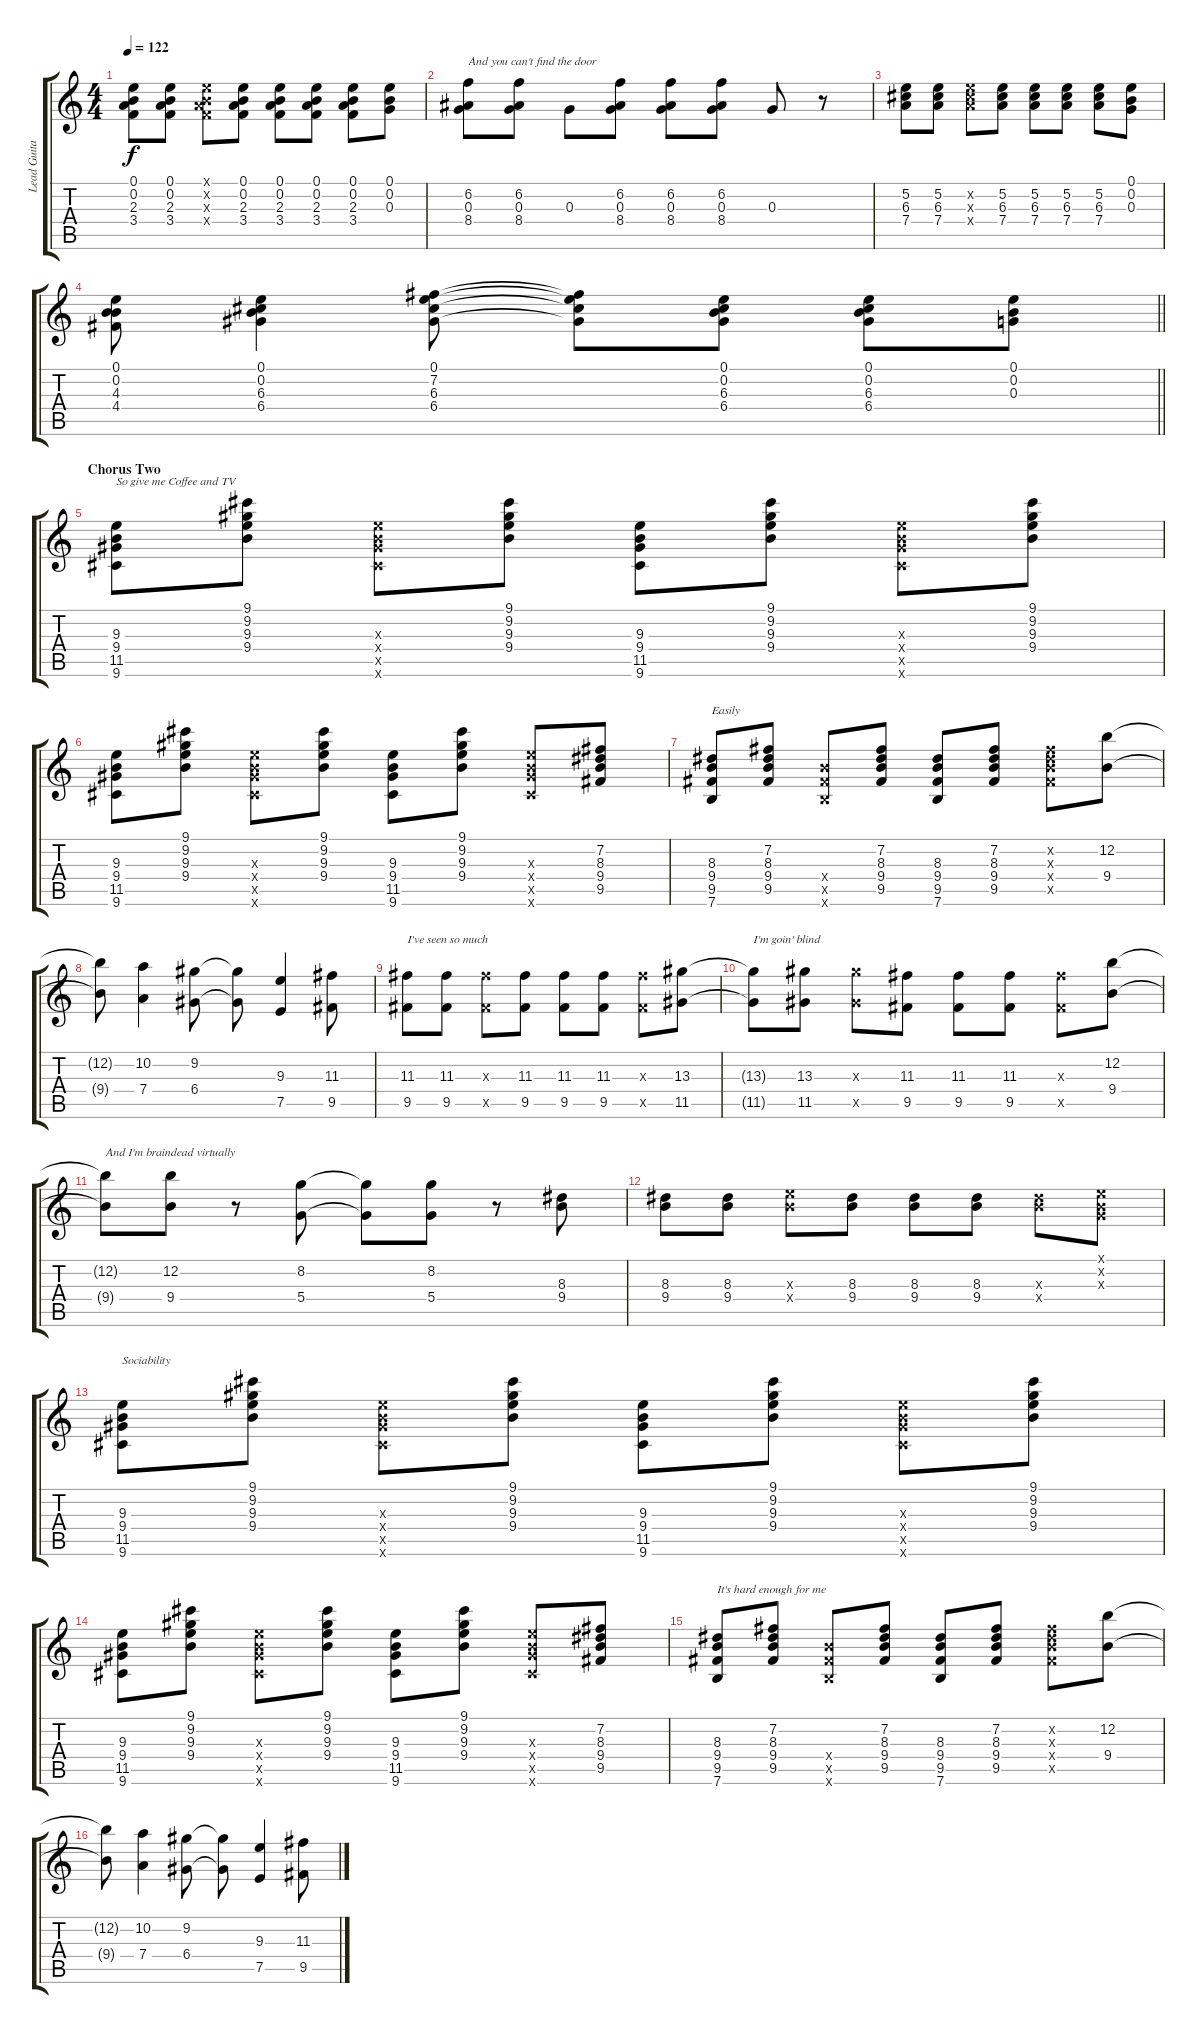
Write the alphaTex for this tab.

\track ("Lead Guitar" "Lead Guita") {instrument electricguitarclean}
\staff {score tabs}
\tuning (E4 B3 G3 D3 A2 E2) {hide}
\ts (4 4)
\tempo 122
\clef g2
\ks c
(0.1 0.2 2.3 3.4).8{dy f} (0.1 0.2 2.3 3.4).8 (0.1{x} 0.2{x} 2.3{x} 3.4{x}).8 (0.1 0.2 2.3 3.4).8 (0.1 0.2 2.3 3.4).8 (0.1 0.2 2.3 3.4).8 (0.1 0.2 2.3 3.4).8 (0.1 0.2 0.3).8 |
(6.2 0.3 8.4).8{txt "And you can't find the door"} (6.2 0.3 8.4).8 0.3.8 (6.2 0.3 8.4).8 (6.2 0.3 8.4).8 (6.2 0.3 8.4).8 0.3.8 r.8 |
(5.2 6.3 7.4).8 (5.2 6.3 7.4).8 (5.2{x} 6.3{x} 7.4{x}).8 (5.2 6.3 7.4).8 (5.2 6.3 7.4).8 (5.2 6.3 7.4).8 (5.2 6.3 7.4).8 (0.1 0.2 0.3).8 |
\barLineRight lightlight
(0.1 0.2 4.3 4.4).8 (0.1 0.2 6.3 6.4).4 (0.1 7.2 6.3 6.4).8 (0.1{t} 7.2{t} 6.3{t} 6.4{t}).8 (0.1 0.2 6.3 6.4).8 (0.1 0.2 6.3 6.4).8 (0.1 0.2 0.3).8 |
\section ("" "Chorus Two")
(9.3 9.4 11.5 9.6).8{txt "So give me Coffee and TV"} (9.1 9.2 9.3 9.4).8 (9.3{x} 9.4{x} 11.5{x} 9.6{x}).8 (9.1 9.2 9.3 9.4).8 (9.3 9.4 11.5 9.6).8 (9.1 9.2 9.3 9.4).8 (9.3{x} 9.4{x} 11.5{x} 9.6{x}).8 (9.1 9.2 9.3 9.4).8 |
(9.3 9.4 11.5 9.6).8 (9.1 9.2 9.3 9.4).8 (9.3{x} 9.4{x} 11.5{x} 9.6{x}).8 (9.1 9.2 9.3 9.4).8 (9.3 9.4 11.5 9.6).8 (9.1 9.2 9.3 9.4).8 (9.3{x} 9.4{x} 11.5{x} 9.6{x}).8 (7.2 8.3 9.4 9.5).8 |
(8.3 9.4 9.5 7.6).8{txt "Easily"} (7.2 8.3 9.4 9.5).8 (9.4{x} 9.5{x} 7.6{x}).8 (7.2 8.3 9.4 9.5).8 (8.3 9.4 9.5 7.6).8 (7.2 8.3 9.4 9.5).8 (7.2{x} 8.3{x} 9.4{x} 9.5{x}).8 (12.2 9.4).8 |
(12.2{t} 9.4{t}).8 (10.2 7.4).4 (9.2 6.4).8 (9.2{t} 6.4{t}).8 (9.3 7.5).4 (11.3 9.5).8 |
(11.3 9.5).8{txt "I've seen so much"} (11.3 9.5).8 (11.3{x} 9.5{x}).8 (11.3 9.5).8 (11.3 9.5).8 (11.3 9.5).8 (11.3{x} 9.5{x}).8 (13.3 11.5).8 |
(13.3{t} 11.5{t}).8{txt "I'm goin' blind"} (13.3 11.5).8 (13.3{x} 11.5{x}).8 (11.3 9.5).8 (11.3 9.5).8 (11.3 9.5).8 (11.3{x} 9.5{x}).8 (12.2 9.4).8 |
(12.2{t} 9.4{t}).8{txt "And I'm braindead virtually"} (12.2 9.4).8 r.8 (8.2 5.4).8 (8.2{t} 5.4{t}).8 (8.2 5.4).8 r.8 (8.3 9.4).8 |
(8.3 9.4).8 (8.3 9.4).8 (9.3{x} 9.4{x}).8 (8.3 9.4).8 (8.3 9.4).8 (8.3 9.4).8 (8.3{x} 9.4{x}).8 (0.1{x} 0.2{x} 0.3{x}).8 |
(9.3 9.4 11.5 9.6).8{txt "Sociability"} (9.1 9.2 9.3 9.4).8 (9.3{x} 9.4{x} 11.5{x} 9.6{x}).8 (9.1 9.2 9.3 9.4).8 (9.3 9.4 11.5 9.6).8 (9.1 9.2 9.3 9.4).8 (9.3{x} 9.4{x} 11.5{x} 9.6{x}).8 (9.1 9.2 9.3 9.4).8 |
(9.3 9.4 11.5 9.6).8 (9.1 9.2 9.3 9.4).8 (9.3{x} 9.4{x} 11.5{x} 9.6{x}).8 (9.1 9.2 9.3 9.4).8 (9.3 9.4 11.5 9.6).8 (9.1 9.2 9.3 9.4).8 (9.3{x} 9.4{x} 11.5{x} 9.6{x}).8 (7.2 8.3 9.4 9.5).8 |
(8.3 9.4 9.5 7.6).8{txt "It's hard enough for me"} (7.2 8.3 9.4 9.5).8 (9.4{x} 9.5{x} 7.6{x}).8 (7.2 8.3 9.4 9.5).8 (8.3 9.4 9.5 7.6).8 (7.2 8.3 9.4 9.5).8 (7.2{x} 8.3{x} 9.4{x} 9.5{x}).8 (12.2 9.4).8 |
(12.2{t} 9.4{t}).8 (10.2 7.4).4 (9.2 6.4).8 (9.2{t} 6.4{t}).8 (9.3 7.5).4 (11.3 9.5).8
